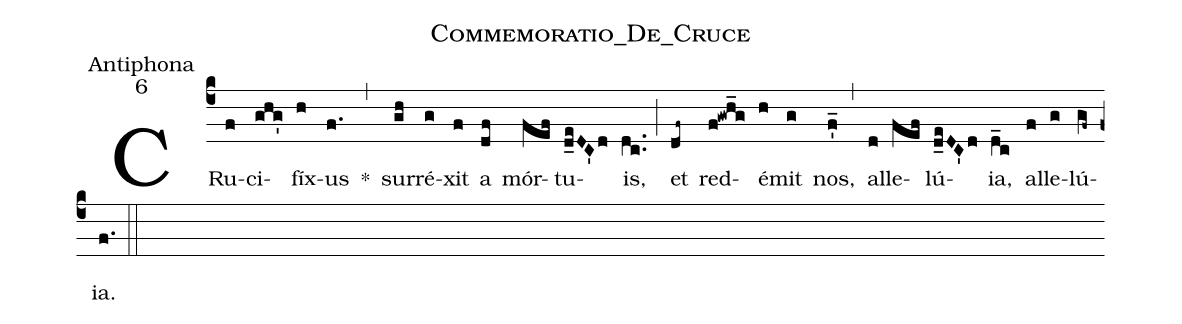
name:Commemoratio_De_Cruce;
office-part:Antiphona;
mode:6;
%%
(c4) CRu(f)ci(ghg')fíx(h)us(f.) *(,) sur(gh)ré(g)xit(f) a(df) mór(fef)tu(d_eDC'd)is,(dc..) (;) et(df~) red(f!gwh_g)é(h)mit(g) nos,(f'_) (,) al(d)le(fef)lú(d_eDC'd)ia,(d_c) al(f)le(g)lú(gf~)ia.(f.) (::)
